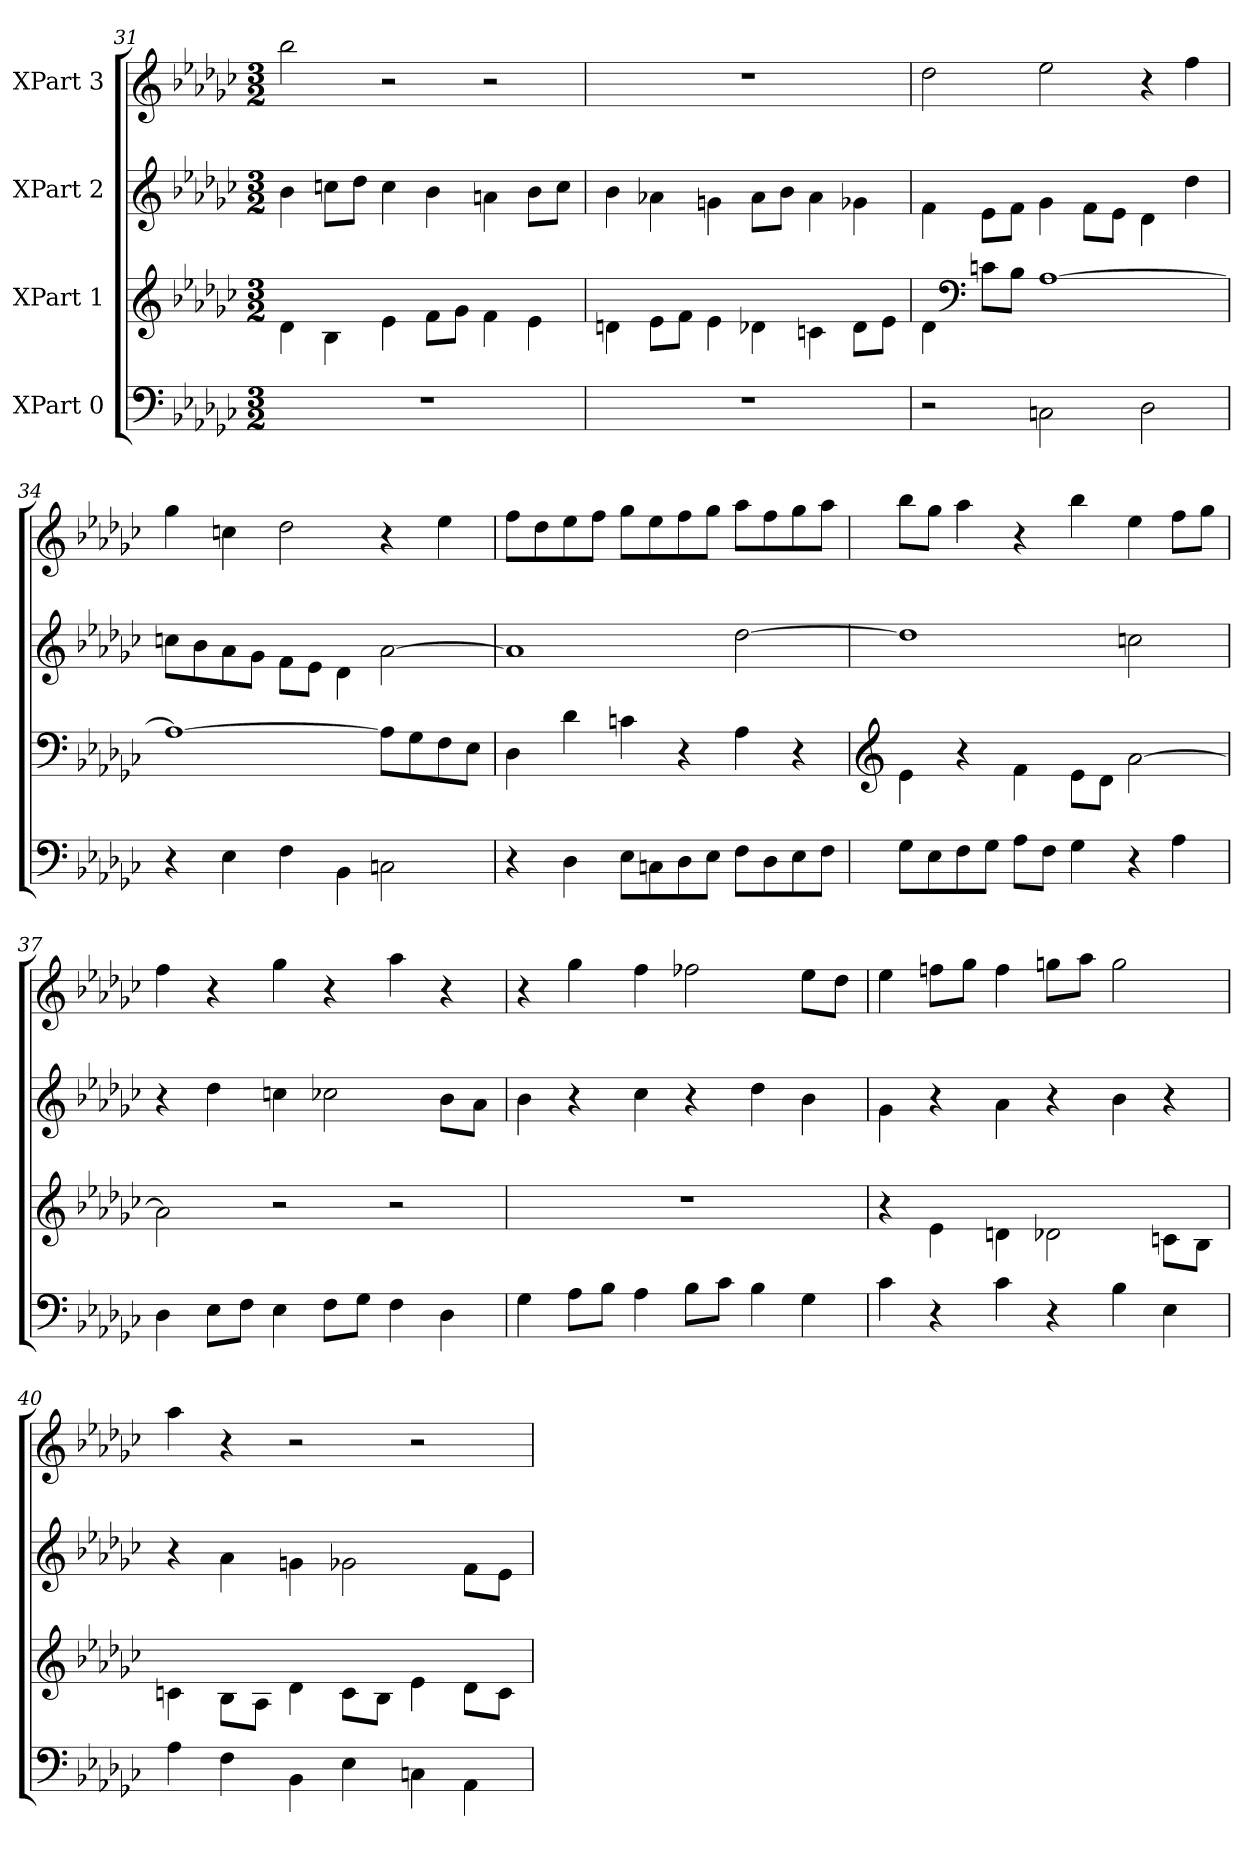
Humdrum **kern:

**kern	**kern	**kern	**kern
*part4	*part3	*part2	*part1
*staff4	*staff3	*staff2	*staff1
*I"XPart 0	*I"XPart 1	*I"XPart 2	*I"XPart 3
*clefF4	*clefG2	*clefG2	*clefG2
*k[b-e-a-d-g-c-]	*k[b-e-a-d-g-c-]	*k[b-e-a-d-g-c-]	*k[b-e-a-d-g-c-]
*M3/2	*M3/2	*M3/2	*M3/2
=31	=31	=31	=31
1.r	4d-\	4b-\	2bb-\
.	4B-\	8ccn\L	.
.	.	8dd-\J	.
.	4e-\	4cc\	2r
.	8f\L	4b-\	.
.	8g-\J	.	.
.	4f\	4an\	2r
.	4e-\	8b-\L	.
.	.	8cc\J	.
=32	=32	=32	=32
1.r	4dn\	4b-\	1.r
.	8e-\L	4a-X\	.
.	8f\J	.	.
.	4e-\	4gn\	.
.	4d-X\	8a-\L	.
.	.	8b-\J	.
.	4cn\	4a-\	.
.	8d-\L	4g-X\	.
.	8e-\J	.	.
=33	=33	=33	=33
2r	4d-\	4f\	2dd-\
*	*clefF4	*	*
.	8cn\L	8e-\L	.
.	8B-\J	8f\J	.
2Cn\	[1A-\	4g-\	2ee-\
.	.	8f\L	.
.	.	8e-\J	.
2D-\	.	4d-\	4r
.	.	4dd-\	4ff\
=34	=34	=34	=34
4r	1A-\_	8ccn\L	4gg-\
.	.	8b-\	.
4E-\	.	8a-\	4ccn\
.	.	8g-\J	.
4F\	.	8f\L	2dd-\
.	.	8e-\J	.
4BB-\	.	4d-\	.
2Cn\	8A-\L]	[2a-\	4r
.	8G-\	.	.
.	8F\	.	4ee-\
.	8E-\J	.	.
=35	=35	=35	=35
4r	4D-\	1a-\]	8ff\L
.	.	.	8dd-\
4D-\	4d-\	.	8ee-\
.	.	.	8ff\J
8E-\L	4cn\	.	8gg-\L
8Cn\	.	.	8ee-\
8D-\	4r	.	8ff\
8E-\J	.	.	8gg-\J
8F\L	4A-\	[2dd-\	8aa-\L
8D-\	.	.	8ff\
8E-\	4r	.	8gg-\
8F\J	.	.	8aa-\J
=36	=36	=36	=36
*	*clefG2	*	*
8G-\L	4e-\	1dd-\]	8bb-\L
8E-\	.	.	8gg-\J
8F\	4r	.	4aa-\
8G-\J	.	.	.
8A-\L	4f\	.	4r
8F\J	.	.	.
4G-\	8e-\L	.	4bb-\
.	8d-\J	.	.
4r	[2a-\	2ccn\	4ee-\
4A-\	.	.	8ff\L
.	.	.	8gg-\J
=37	=37	=37	=37
4D-\	2a-\]	4r	4ff\
8E-\L	.	4dd-\	4r
8F\J	.	.	.
4E-\	2r	4ccn\	4gg-\
8F\L	.	2cc-X\	4r
8G-\J	.	.	.
4F\	2r	.	4aa-\
4D-\	.	8b-\L	4r
.	.	8a-\J	.
=38	=38	=38	=38
4G-\	1.r	4b-\	4r
8A-\L	.	4r	4gg-\
8B-\J	.	.	.
4A-\	.	4cc-\	4ff\
8B-\L	.	4r	2ff-X\
8c-\J	.	.	.
4B-\	.	4dd-\	.
4G-\	.	4b-\	8ee-\L
.	.	.	8dd-\J
=39	=39	=39	=39
4c-\	4r	4g-\	4ee-\
4r	4e-\	4r	8ffn\L
.	.	.	8gg-\J
4c-\	4dn\	4a-\	4ff\
4r	2d-X\	4r	8ggn\L
.	.	.	8aa-\J
4B-\	.	4b-\	2gg\
4E-\	8cn\L	4r	.
.	8B-\J	.	.
=40	=40	=40	=40
4A-\	4cn\	4r	4aa-\
4F\	8B-\L	4a-\	4r
.	8A-\J	.	.
4BB-\	4d-\	4gn\	2r
4E-\	8c\L	2g-X\	.
.	8B-\J	.	.
4Cn\	4e-\	.	2r
4AA-\	8d-\L	8f\L	.
.	8c\J	8e-\J	.
=	=	=	=
*-	*-	*-	*-
